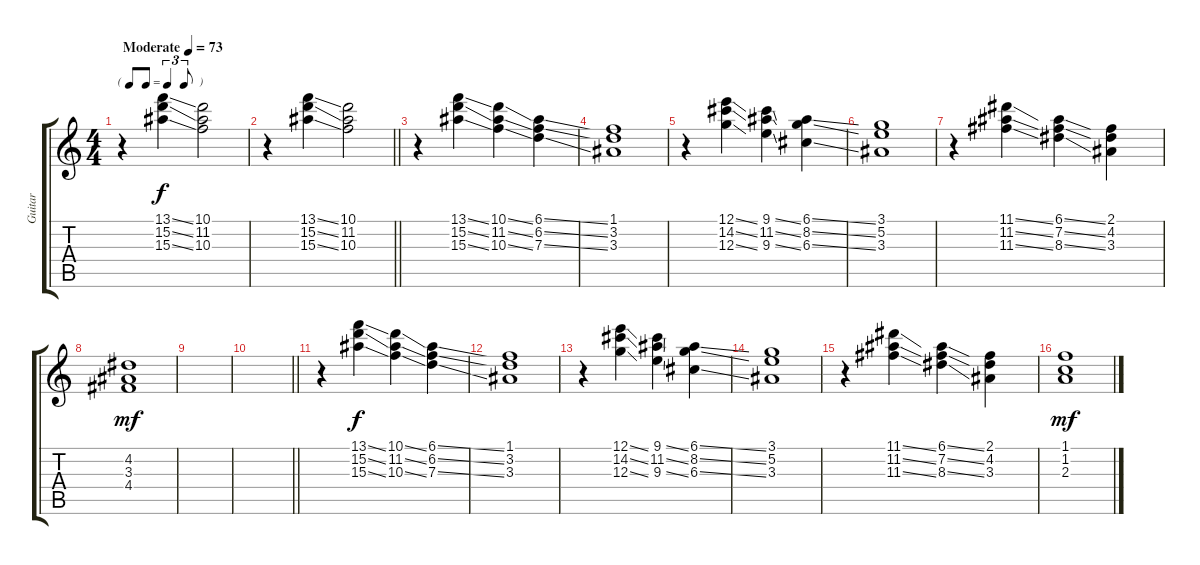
\track ("Guitar" "Guitar") {instrument electricguitarclean}
\staff {score tabs}
\tuning (E4 B3 G3 D3 A2 E2) {hide}
\ts (4 4)
\tf triplet8th
\tempo (73 "Moderate")
\clef g2
\ks c
r.4{dy f instrument electricguitarclean} (13.1{ss} 15.2{ss} 15.3{ss}).4 (10.1 11.2 10.3).2 |
\barLineRight lightlight
r.4 (13.1{ss} 15.2{ss} 15.3{ss}).4 (10.1 11.2 10.3).2 |
\section ("" "")
r.4 (13.1{ss} 15.2{ss} 15.3{ss}).4 (10.1{ss} 11.2{ss} 10.3{ss}).4 (6.1{ss} 6.2{ss} 7.3{ss}).4 |
(1.1 3.2 3.3).1 |
r.4 (12.1{ss} 14.2{ss} 12.3{ss}).4 (9.1{ss} 11.2{ss} 9.3{ss}).4 (6.1{ss} 8.2{ss} 6.3{ss}).4 |
(3.1 5.2 3.3).1 |
r.4 (11.1{ss} 11.2{ss} 11.3{ss}).4 (6.1{ss} 7.2{ss} 8.3{ss}).4 (2.1 4.2 3.3).4 |
(4.2 3.3 4.4).1{dy mf} |
|
\barLineRight lightlight
|
\section ("" "")
r.4 (13.1{ss} 15.2{ss} 15.3{ss}).4{dy f} (10.1{ss} 11.2{ss} 10.3{ss}).4 (6.1{ss} 6.2{ss} 7.3{ss}).4 |
(1.1 3.2 3.3).1 |
r.4 (12.1{ss} 14.2{ss} 12.3{ss}).4 (9.1{ss} 11.2{ss} 9.3{ss}).4 (6.1{ss} 8.2{ss} 6.3{ss}).4 |
(3.1 5.2 3.3).1 |
r.4 (11.1{ss} 11.2{ss} 11.3{ss}).4 (6.1{ss} 7.2{ss} 8.3{ss}).4 (2.1 4.2 3.3).4 |
(1.1 1.2 2.3).1{dy mf}
